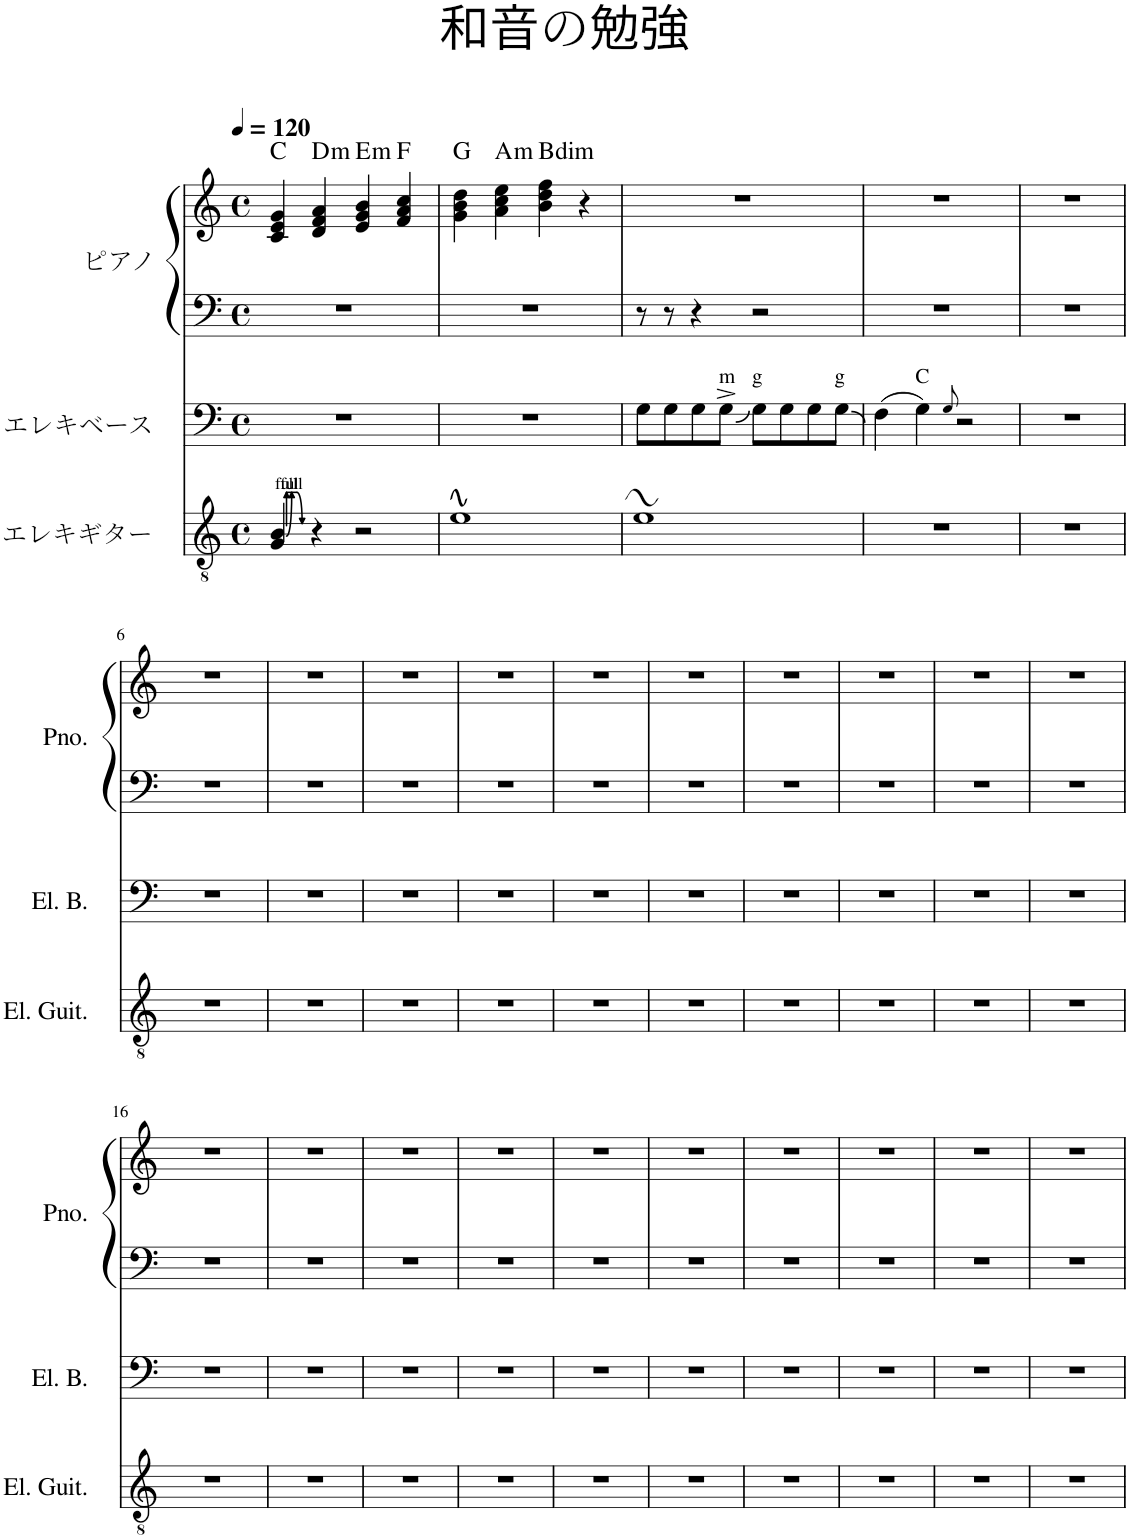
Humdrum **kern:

**kern	**kern	**kern	**kern	**harte
*part3	*part2	*part1	*part1	*part1
*staff4	*staff3	*staff2	*staff1	*
*I"エレキギター	*I"エレキベース	*I"ピアノ	*	*
*clefGv2	*clefF4	*clefF4	*clefG2	*
*	*Trd7c12	*	*	*
*k[]	*k[]	*k[]	*k[]	*
*M4/4	*M4/4	*M4/4	*M4/4	*
*met(c)	*met(c)	*met(c)	*met(c)	*
*MM120	*MM120	*MM120	*MM120	*
=1	=1	=1	=1	=1
4G/ 4B/	1r	1r	4c/ 4e/ 4g/	C:maj
!	!	!	!	!LO:H:kt=m
4r	.	.	4d/ 4f/ 4a/	D:min
!	!	!	!	!LO:H:kt=m
2r	.	.	4e/ 4g/ 4b/	E:min
.	.	.	4f/ 4a/ 4cc/	F:maj
=2	=2	=2	=2	=2
1e	1r	1r	4g\ 4b\ 4dd\	G:maj
!	!	!	!	!LO:H:kt=m
.	.	.	4a\ 4cc\ 4ee\	A:min
!	!	!	!	!LO:H:kt=dim
.	.	.	4b\ 4dd\ 4ff\	B:dim
.	.	.	4r	.
=3	=3	=3	=3	=3
1e	8G\L	8r	1r	.
.	8G\	8r	.	.
.	8G\	4r	.	.
!	!LO:TX:a:t=m	!	!	!
.	8G^\J	.	.	.
!	!LO:TX:a:t=g	!	!	!
.	8G\L	2r	.	.
.	8G\	.	.	.
.	8G\	.	.	.
!	!LO:TX:a:t=g	!	!	!
.	8G\J	.	.	.
=4	=4	=4	=4	=4
1r	(4F\	1r	1r	.
!	!LO:TX:a:t=C	!	!	!
.	4G\)	.	.	.
.	8qG/	.	.	.
.	2r	.	.	.
=5	=5	=5	=5	=5
1r	1r	1r	1r	.
!!LO:LB:g=z
=6	=6	=6	=6	=6
1r	1r	1r	1r	.
=7	=7	=7	=7	=7
1r	1r	1r	1r	.
=8	=8	=8	=8	=8
1r	1r	1r	1r	.
=9	=9	=9	=9	=9
1r	1r	1r	1r	.
=10	=10	=10	=10	=10
1r	1r	1r	1r	.
=11	=11	=11	=11	=11
1r	1r	1r	1r	.
=12	=12	=12	=12	=12
1r	1r	1r	1r	.
=13	=13	=13	=13	=13
1r	1r	1r	1r	.
=14	=14	=14	=14	=14
1r	1r	1r	1r	.
=15	=15	=15	=15	=15
1r	1r	1r	1r	.
!!LO:LB:g=z
=16	=16	=16	=16	=16
1r	1r	1r	1r	.
=17	=17	=17	=17	=17
1r	1r	1r	1r	.
=18	=18	=18	=18	=18
1r	1r	1r	1r	.
=19	=19	=19	=19	=19
1r	1r	1r	1r	.
=20	=20	=20	=20	=20
1r	1r	1r	1r	.
=21	=21	=21	=21	=21
1r	1r	1r	1r	.
=22	=22	=22	=22	=22
1r	1r	1r	1r	.
=23	=23	=23	=23	=23
1r	1r	1r	1r	.
=24	=24	=24	=24	=24
1r	1r	1r	1r	.
=25	=25	=25	=25	=25
1r	1r	1r	1r	.
=	=	=	=	=
*-	*-	*-	*-	*-
